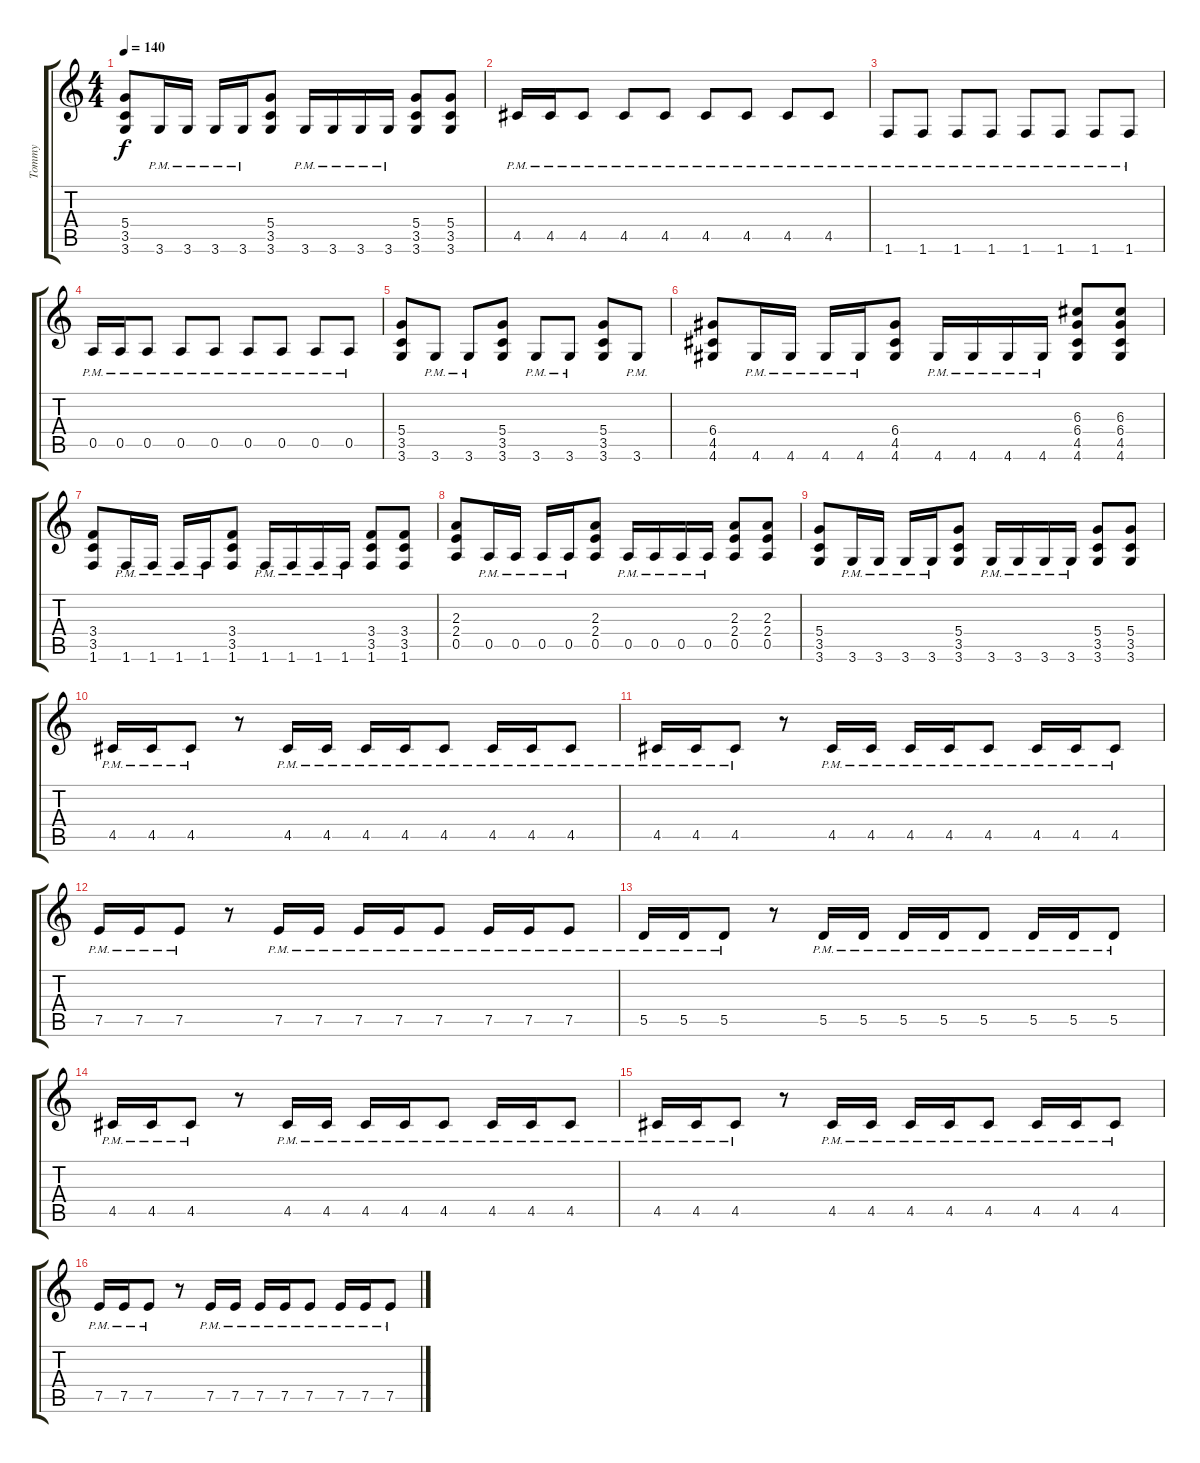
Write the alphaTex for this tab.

\track ("Tommy" "Tommy") {instrument distortionguitar}
\staff {score tabs}
\tuning (E4 B3 G3 D3 A2 E2) {hide}
\ts (4 4)
\tempo 140
\clef g2
\ks c
(5.4 3.5 3.6).8{dy f} 3.6{pm}.16 3.6{pm}.16 3.6{pm}.16 3.6{pm}.16 (5.4 3.5 3.6).8 3.6{pm}.16 3.6{pm}.16 3.6{pm}.16 3.6{pm}.16 (5.4 3.5 3.6).8 (5.4 3.5 3.6).8 |
4.5{pm}.16 4.5{pm}.16 4.5{pm}.8 4.5{pm}.8 4.5{pm}.8 4.5{pm}.8 4.5{pm}.8 4.5{pm}.8 4.5{pm}.8 |
1.6{pm}.8 1.6{pm}.8 1.6{pm}.8 1.6{pm}.8 1.6{pm}.8 1.6{pm}.8 1.6{pm}.8 1.6{pm}.8 |
0.5{pm}.16 0.5{pm}.16 0.5{pm}.8 0.5{pm}.8 0.5{pm}.8 0.5{pm}.8 0.5{pm}.8 0.5{pm}.8 0.5{pm}.8 |
(5.4 3.5 3.6).8 3.6{pm}.8 3.6{pm}.8 (5.4 3.5 3.6).8 3.6{pm}.8 3.6{pm}.8 (5.4 3.5 3.6).8 3.6{pm}.8 |
(6.4 4.5 4.6).8 4.6{pm}.16 4.6{pm}.16 4.6{pm}.16 4.6{pm}.16 (6.4 4.5 4.6).8 4.6{pm}.16 4.6{pm}.16 4.6{pm}.16 4.6{pm}.16 (6.3 6.4 4.5 4.6).8 (6.3 6.4 4.5 4.6).8 |
(3.4 3.5 1.6).8 1.6{pm}.16 1.6{pm}.16 1.6{pm}.16 1.6{pm}.16 (3.4 3.5 1.6).8 1.6{pm}.16 1.6{pm}.16 1.6{pm}.16 1.6{pm}.16 (3.4 3.5 1.6).8 (3.4 3.5 1.6).8 |
(2.3 2.4 0.5).8 0.5{pm}.16 0.5{pm}.16 0.5{pm}.16 0.5{pm}.16 (2.3 2.4 0.5).8 0.5{pm}.16 0.5{pm}.16 0.5{pm}.16 0.5{pm}.16 (2.3 2.4 0.5).8 (2.3 2.4 0.5).8 |
(5.4 3.5 3.6).8 3.6{pm}.16 3.6{pm}.16 3.6{pm}.16 3.6{pm}.16 (5.4 3.5 3.6).8 3.6{pm}.16 3.6{pm}.16 3.6{pm}.16 3.6{pm}.16 (5.4 3.5 3.6).8 (5.4 3.5 3.6).8 |
4.5{pm}.16 4.5{pm}.16 4.5{pm}.8 r.8 4.5{pm}.16 4.5{pm}.16 4.5{pm}.16 4.5{pm}.16 4.5{pm}.8 4.5{pm}.16 4.5{pm}.16 4.5{pm}.8 |
4.5{pm}.16 4.5{pm}.16 4.5{pm}.8 r.8 4.5{pm}.16 4.5{pm}.16 4.5{pm}.16 4.5{pm}.16 4.5{pm}.8 4.5{pm}.16 4.5{pm}.16 4.5{pm}.8 |
7.5{pm}.16 7.5{pm}.16 7.5{pm}.8 r.8 7.5{pm}.16 7.5{pm}.16 7.5{pm}.16 7.5{pm}.16 7.5{pm}.8 7.5{pm}.16 7.5{pm}.16 7.5{pm}.8 |
5.5{pm}.16 5.5{pm}.16 5.5{pm}.8 r.8 5.5{pm}.16 5.5{pm}.16 5.5{pm}.16 5.5{pm}.16 5.5{pm}.8 5.5{pm}.16 5.5{pm}.16 5.5{pm}.8 |
4.5{pm}.16 4.5{pm}.16 4.5{pm}.8 r.8 4.5{pm}.16 4.5{pm}.16 4.5{pm}.16 4.5{pm}.16 4.5{pm}.8 4.5{pm}.16 4.5{pm}.16 4.5{pm}.8 |
4.5{pm}.16 4.5{pm}.16 4.5{pm}.8 r.8 4.5{pm}.16 4.5{pm}.16 4.5{pm}.16 4.5{pm}.16 4.5{pm}.8 4.5{pm}.16 4.5{pm}.16 4.5{pm}.8 |
7.5{pm}.16 7.5{pm}.16 7.5{pm}.8 r.8 7.5{pm}.16 7.5{pm}.16 7.5{pm}.16 7.5{pm}.16 7.5{pm}.8 7.5{pm}.16 7.5{pm}.16 7.5{pm}.8
